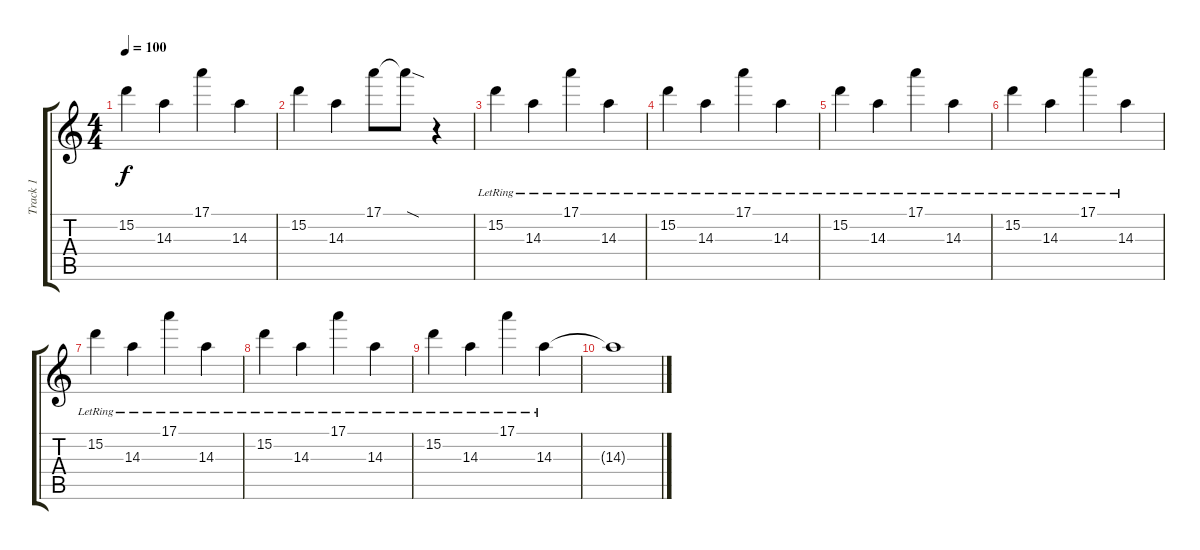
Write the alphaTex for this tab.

\track ("Track 1" "Track 1") {instrument overdrivenguitar}
\staff {score tabs}
\tuning (E4 B3 G3 D3 A2 D2) {hide}
\ts (4 4)
\tempo 100
\clef g2
\ks c
15.2.4{dy f instrument overdrivenguitar} 14.3.4 17.1.4 14.3.4 |
15.2.4 14.3.4 17.1.8 17.1{sod t}.8 r.4 |
15.2{lr}.4 14.3{lr}.4 17.1{lr}.4 14.3{lr}.4 |
15.2{lr}.4 14.3{lr}.4 17.1{lr}.4 14.3{lr}.4 |
15.2{lr}.4 14.3{lr}.4 17.1{lr}.4 14.3{lr}.4 |
15.2{lr}.4 14.3{lr}.4 17.1{lr}.4 14.3{lr}.4 |
15.2{lr}.4 14.3{lr}.4 17.1{lr}.4 14.3{lr}.4 |
15.2{lr}.4 14.3{lr}.4 17.1{lr}.4 14.3{lr}.4 |
15.2{lr}.4 14.3{lr}.4 17.1{lr}.4 14.3{lr}.4 |
14.3{t}.1
